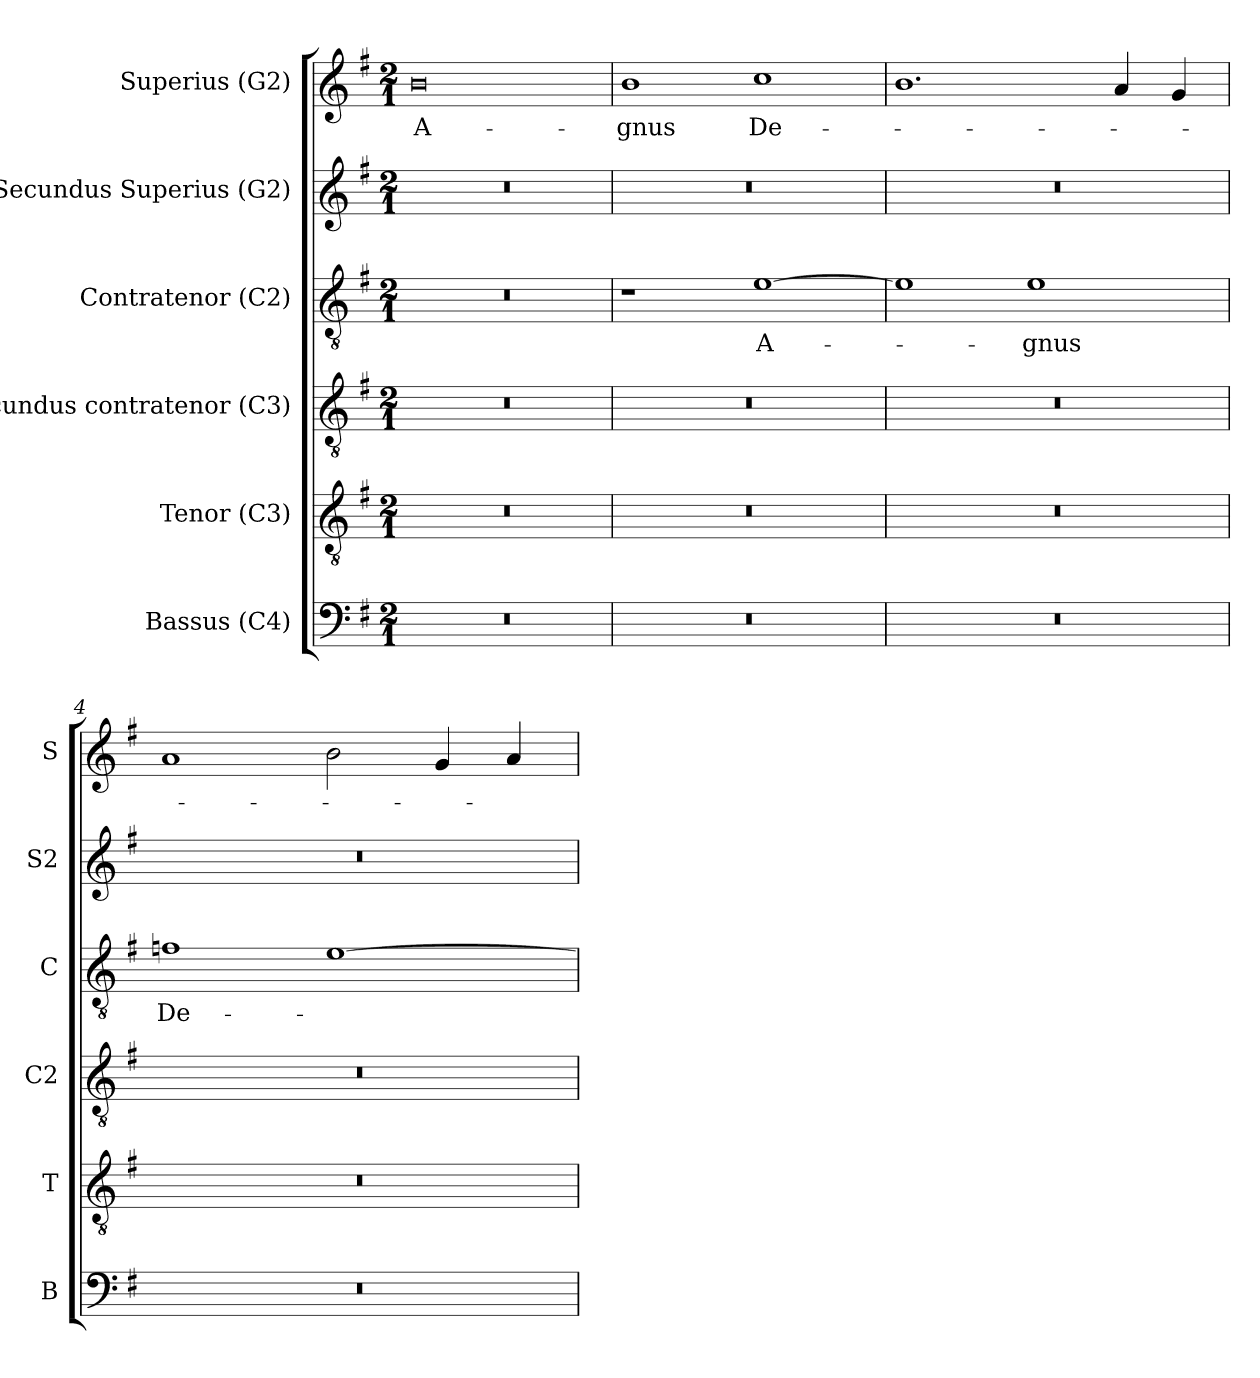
**kern	**kern	**kern	**kern	**text	**kern	**kern	**text
*part6	*part5	*part4	*part3	*part3	*part2	*part1	*part1
*staff6	*staff5	*staff4	*staff3	*staff3	*staff2	*staff1	*staff1
*I"Bassus (C4)	*I"Tenor (C3)	*I"Secundus contratenor (C3)	*I"Contratenor (C2)	*	*I"Secundus Superius (G2)	*I"Superius (G2)	*
*I'B	*I'T	*I'C2	*I'C	*	*I'S2	*I'S	*
!!LO:PB:g=z
*clefF4	*clefGv2	*clefGv2	*clefGv2	*	*clefG2	*clefG2	*
*	*	*ITrd7c12	*	*	*	*	*
*k[f#]	*k[f#]	*k[f#]	*k[f#]	*	*k[f#]	*k[f#]	*
*G:	*G:	*G:	*G:	*	*G:	*G:	*
*M2/1	*M2/1	*M2/1	*M2/1	*	*M2/1	*M2/1	*
=1	=1	=1	=1	=1	=1	=1	=1
!LO:N:vis=1	!LO:N:vis=1	!LO:N:vis=1	!LO:N:vis=1	!	!LO:N:vis=1	!	!
!	!	!	!	!	!	!	!LO:LY:b:color=#000000
0r	0r	0r	0r	.	0r	0bi	A-
=2	=2	=2	=2	=2	=2	=2	=2
!LO:N:vis=1	!LO:N:vis=1	!LO:N:vis=1	!	!	!LO:N:vis=1	!	!
!	!	!	!	!	!	!	!LO:LY:b:color=#000000
0r	0r	0r	1r	.	0r	1bi	-gnus
!	!	!	!	!LO:LY:b:color=#000000	!	!	!
!	!	!	!	!	!	!	!LO:LY:b:color=#000000
.	.	.	[1ei	A-	.	1cci	De-
=3	=3	=3	=3	=3	=3	=3	=3
!LO:N:vis=1	!LO:N:vis=1	!LO:N:vis=1	!	!	!LO:N:vis=1	!	!
0r	0r	0r	1ei]	.	0r	1.bi	.
!	!	!	!	!LO:LY:b:color=#000000	!	!	!
.	.	.	1ei	-gnus	.	.	.
.	.	.	.	.	.	4ai/	.
.	.	.	.	.	.	4gi/	.
=4	=4	=4	=4	=4	=4	=4	=4
!LO:N:vis=1	!LO:N:vis=1	!LO:N:vis=1	!	!	!	!	!
!	!	!	!	!LO:LY:b:color=#000000	!LO:N:vis=1	!	!
0r	0r	0r	1fni	De-	0r	1ai	.
.	.	.	[1ei	.	.	2bi\	.
.	.	.	.	.	.	4gi/	.
.	.	.	.	.	.	4ai/	.
=	=	=	=	=	=	=	=
*-	*-	*-	*-	*-	*-	*-	*-
